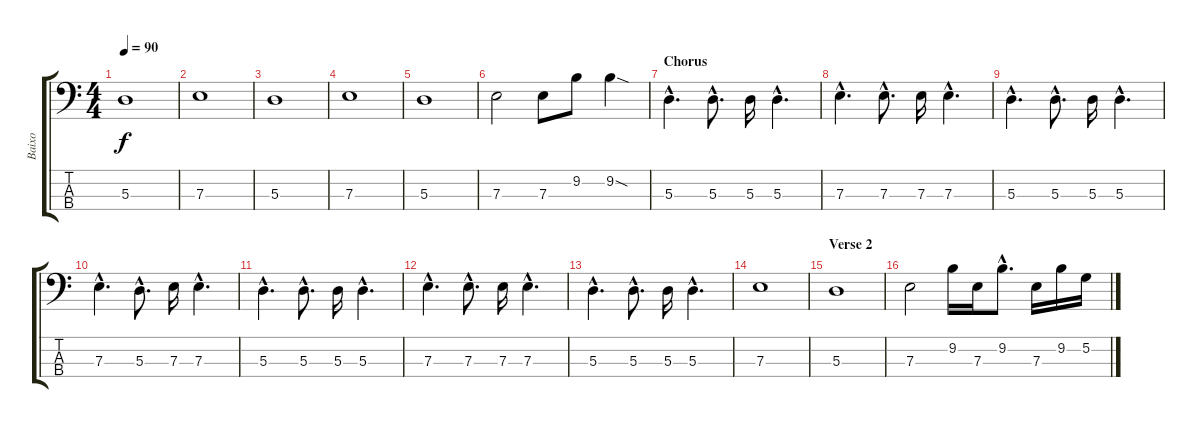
\track ("Baixo" "Baixo") {instrument electricbassfinger}
\staff {score tabs}
\tuning (G2 D2 A1 D1) {hide}
\ts (4 4)
\tempo 90
\clef f4
\ks c
5.3.1{dy f} |
7.3.1 |
5.3.1 |
7.3.1 |
5.3.1 |
7.3.2 7.3.8 9.2.8 9.2{sod}.4 |
\section ("" "Chorus")
5.3{hac}.4{d} 5.3{hac}.8{d} 5.3.16 5.3{hac}.4{d} |
7.3{hac}.4{d} 7.3{hac}.8{d} 7.3.16 7.3{hac}.4{d} |
5.3{hac}.4{d} 5.3{hac}.8{d} 5.3.16 5.3{hac}.4{d} |
7.3{hac}.4{d} 5.3{hac}.8{d} 7.3.16 7.3{hac}.4{d} |
5.3{hac}.4{d} 5.3{hac}.8{d} 5.3.16 5.3{hac}.4{d} |
7.3{hac}.4{d} 7.3{hac}.8{d} 7.3.16 7.3{hac}.4{d} |
5.3{hac}.4{d} 5.3{hac}.8{d} 5.3.16 5.3{hac}.4{d} |
7.3.1 |
\section ("" "Verse 2")
5.3.1 |
7.3.2 9.2.16 7.3.16 9.2{hac}.8{d} 7.3.16 9.2.16 5.2.16
